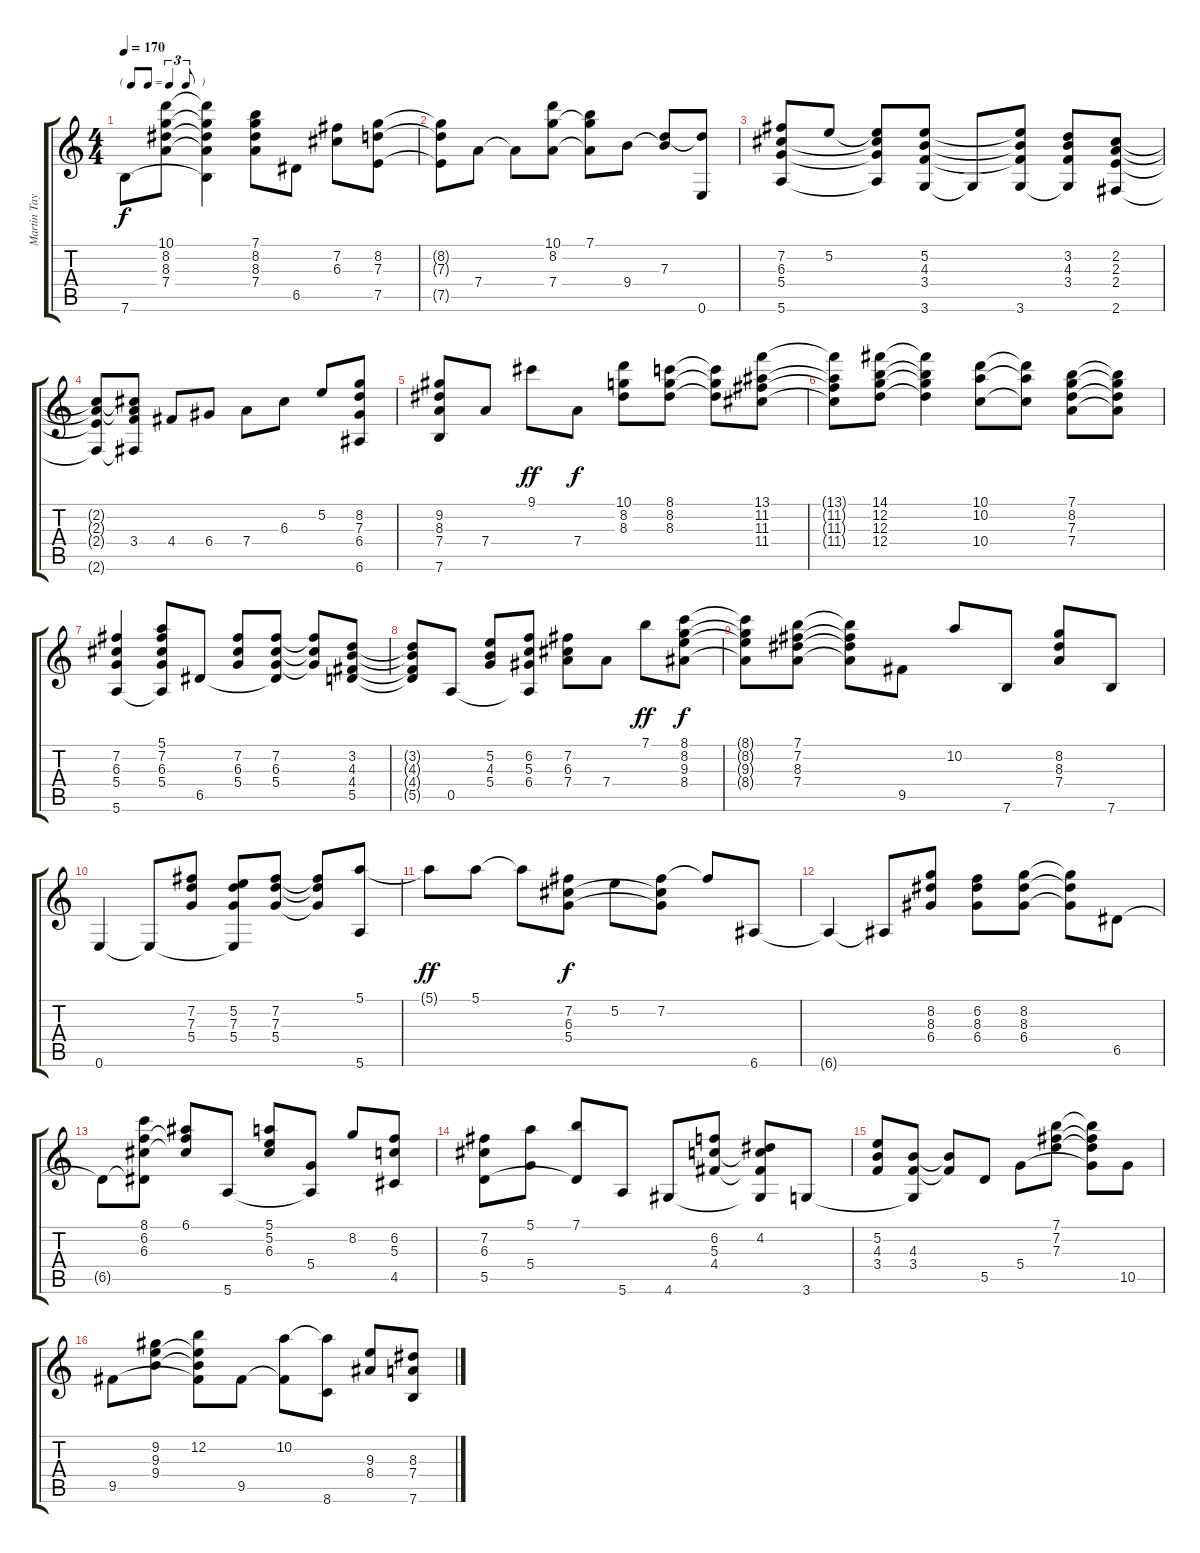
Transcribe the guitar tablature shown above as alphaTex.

\track ("Martin Taylor" "Martin Tay") {instrument electricguitarjazz}
\staff {score tabs}
\tuning (E4 B3 G3 D3 A2 E2) {hide}
\ts (4 4)
\tf triplet8th
\tempo 170
\clef g2
\ks c
7.6.8{dy f} (10.1 8.2 8.3 7.4).8 (10.1{t} 8.2{t} 8.3{t} 7.4{t} 7.6{t}).4 (7.1 8.2 8.3 7.4).8 6.5.8 (7.2 6.3).8 (8.2 7.3 7.5).8 |
(8.2{t} 7.3{t} 7.5{t}).8 7.4.8 7.4{t}.8 (10.1 8.2 7.4).8 (7.1 8.2{t} 7.4{t}).8 9.4.8 (7.3 9.4{t}).8 (7.3{t} 0.6).8 |
(7.2 6.3 5.4 5.6).8 5.2.8 (5.2{t} 6.3{t} 5.4{t} 5.6{t}).8 (5.2 4.3 3.4 3.6).8 3.6{t}.8 (5.2{t} 4.3{t} 3.4{t} 3.6).8 (3.2 4.3 3.4 3.6{t}).8 (2.2 2.3 2.4 2.6).8 |
(2.2{t} 2.3{t} 2.4{t} 2.6{t}).8 (2.2{t} 2.3{t} 3.4 2.6{t}).8 4.4.8 6.4.8 7.4.8 6.3.8 5.2.8 (8.2 7.3 6.4 6.6).8 |
(9.2 8.3 7.4 7.6).8 7.4.8 9.1.8{dy ff} 7.4.8{dy f} (10.1 8.2 8.3).8 (8.1 8.2 8.3).8 (8.1{t} 8.2{t} 8.3{t}).8 (13.1 11.2 11.3 11.4).8 |
(13.1{t} 11.2{t} 11.3{t} 11.4{t}).8 (14.1 12.2 12.3 12.4).8 (14.1{t} 12.2{t} 12.3{t} 12.4{t}).4 (10.1 10.2 10.4).8 (10.1{t} 10.2{t} 10.4{t}).8 (7.1 8.2 7.3 7.4).8 (7.1{t} 8.2{t} 7.3{t} 7.4{t}).8 |
(7.2 6.3 5.4 5.6).4 (5.1 7.2 6.3 5.4 5.6{t}).8 6.5.8 (7.2 6.3 5.4).8 (7.2 6.3 5.4 6.5{t}).8 (7.2{t} 6.3{t} 5.4{t}).8 (3.2 4.3 4.4 5.5).8 |
(3.2{t} 4.3{t} 4.4{t} 5.5{t}).8 0.5.8 (5.2 4.3 5.4).8 (6.2 5.3 6.4 0.5{t}).8 (7.2 6.3 7.4).8 7.4.8 7.1.8{dy ff} (8.1 8.2 9.3 8.4).8{dy f} |
(8.1{t} 8.2{t} 9.3{t} 8.4{t}).8 (7.1 7.2 8.3 7.4).8 (7.1{t} 7.2{t} 8.3{t} 7.4{t}).8 9.5.8 10.2.8 7.6.8 (8.2 8.3 7.4).8 7.6.8 |
0.6.4 0.6{t}.8 (7.2 7.3 5.4).8 (5.2 7.3 5.4 0.6{t}).8 (7.2 7.3 5.4).8 (7.2{t} 7.3{t} 5.4{t}).8 (5.1 5.6).8 |
5.1{t}.8{dy ff} 5.1.8 5.1{t}.8 (7.2 6.3 5.4).8{dy f} 5.2.8 (7.2 6.3{t} 5.4{t}).8 7.2{t}.8 6.6.8 |
6.6{t}.4 6.6{t}.8 (8.2 8.3 6.4).8 (6.2 8.3 6.4).8 (8.2 8.3 6.4).8 (8.2{t} 8.3{t} 6.4{t}).8 6.5.8 |
6.5{t}.8 (8.1 6.2 6.3 6.5{t}).8 (6.1 6.2{t} 6.3{t}).8 5.6.8 (5.1 5.2 6.3).8 (5.4 5.6{t}).8 8.2.8 (6.2 5.3 4.5).8 |
(7.2 6.3 5.5).8 (5.1 5.4).8 (7.1 5.5{t}).8 5.6.8 4.6.8 (6.2 5.3 4.4).8 (4.2 5.3{t} 4.4{t} 4.6{t}).8 3.6.8 |
(5.2 4.3 3.4).8 (4.3 3.4 3.6{t}).8 (4.3{t} 3.4{t}).8 5.5.8 5.4.8 (7.1 7.2 7.3).8 (7.1{t} 7.2{t} 7.3{t} 5.4{t}).8 10.5.8 |
9.5.8 (9.2 9.3 9.4).8 (12.2 9.3{t} 9.4{t} 9.5{t}).8 9.5.8 (10.2 9.5{t}).8 (10.2{t} 8.6).8 (9.3 8.4).8 (8.3 7.4 7.6).8
